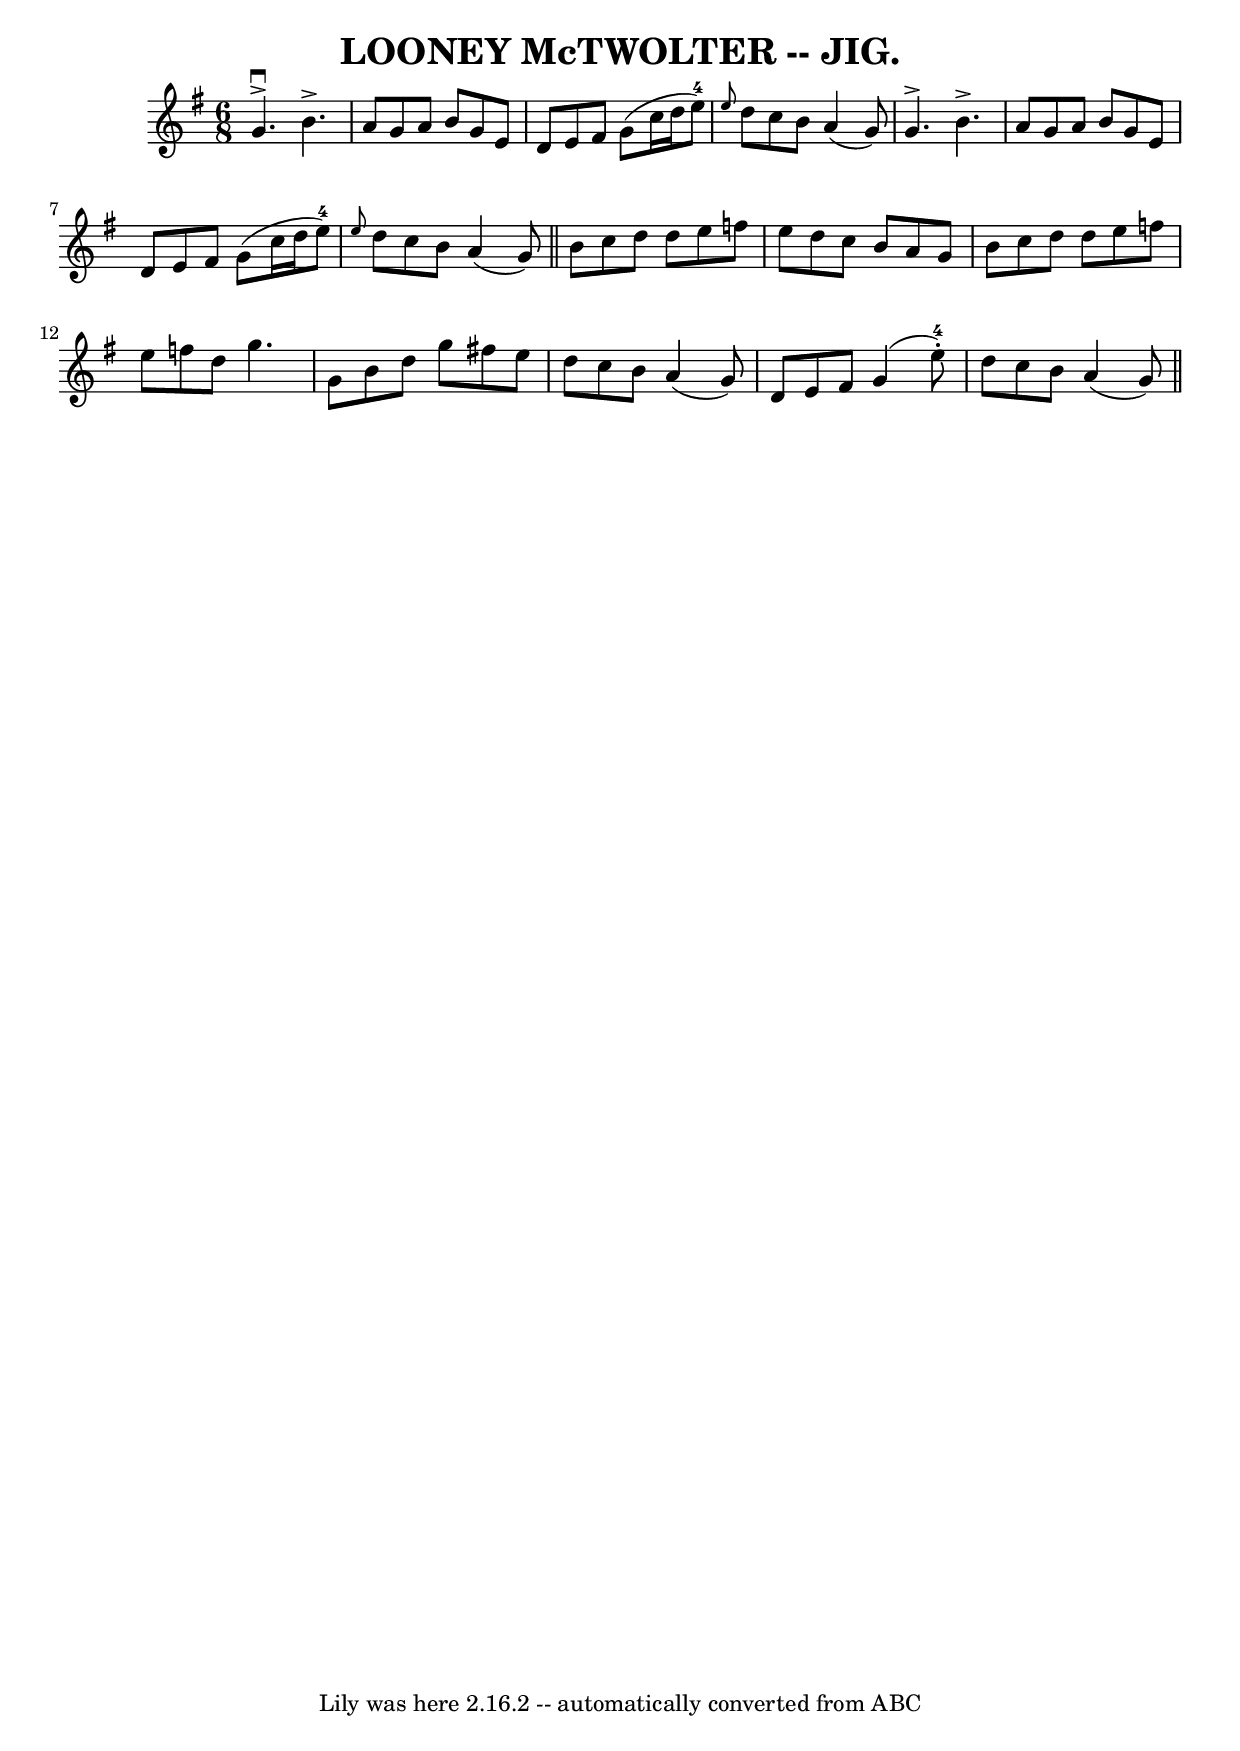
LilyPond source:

\version "2.16.2"
\include "Mammoth.ily"
\header {
  %% book = "Coles pg. 75.7"
  crossRefNumber = "15"
  footnotes = ""
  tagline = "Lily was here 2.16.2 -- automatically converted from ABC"
  title = "LOONEY McTWOLTER -- JIG."

}
voicedefault =  {


  \time 6/8 
  \key g \major
  g'4.^\downbow^\accent b'4.^\accent |
  a'8 
  g'8 a'8 b'8 g'8 e'8  |
  d'8 e'8 fis'8 g'8 (
  c''16 d''16 e''8-4) |
  \grace { e''8  
	 } d''8 c''8    
  b'8 a'4 (g'8) |
  g'4.^\accent b'4.^\accent |
  
  a'8 g'8 a'8 b'8 g'8 e'8  |
  d'8 e'8 fis'8 g'8 (
  c''16 d''16 e''8-4) |
  \grace { e''8  
	 } d''8 c''8    
  b'8 a'4 (g'8) \bar "||" b'8 c''8 d''8 d''8 e''8    
  f''8  |
  e''8 d''8 c''8 b'8 a'8 g'8  |
  b'8    
  c''8 d''8 d''8 e''8 f''8  |
  e''8 f''8 d''8 g''4.  
  |
  g'8 b'8 d''8 g''8 fis''!8 e''8  |
  d''8    
  c''8 b'8 a'4 (g'8) |
  d'8 e'8 fis'8 g'4 (e''8 -4-.) |
  d''8 c''8 b'8 a'4 (g'8) \bar "||"   

}

\score{
  <<

    \context Staff="default"
    {
      \voicedefault 
      
    }

  >>
  \layout {
    
  }
  \midi {
  }

}
